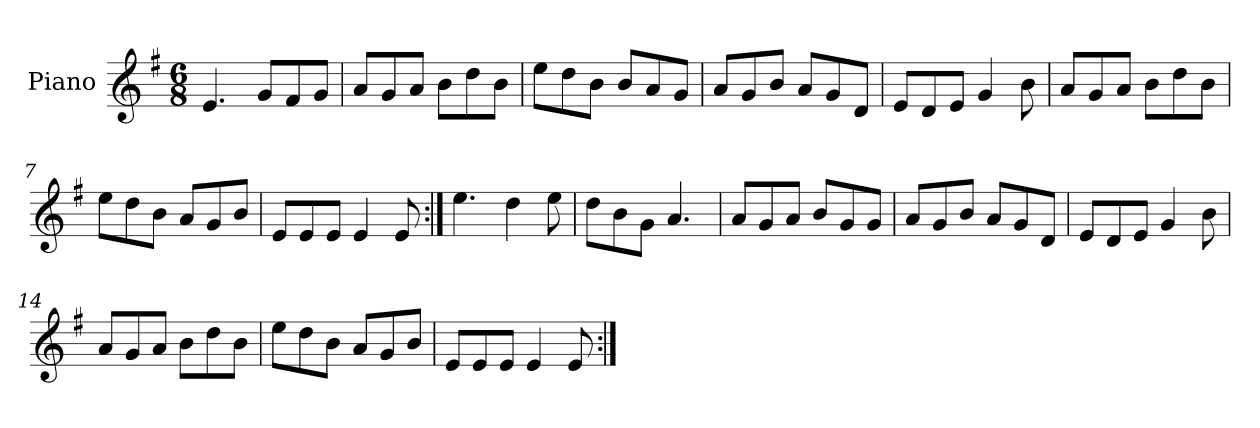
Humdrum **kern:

**kern
*part1
*staff1
*I"Piano
*I'Pno
*clefG2
*k[f#]
*e:
*M6/8
=1
4.e/
8g/L
8f#/
8g/J
=2
8a/L
8g/
8a/J
8b\L
8dd\
8b\J
=3
8ee\L
8dd\
8b\J
8b/L
8a/
8g/J
=4
8a/L
8g/
8b/J
8a/L
8g/
8d/J
=5
8e/L
8d/
8e/J
4g/
8b\
=6
8a/L
8g/
8a/J
8b\L
8dd\
8b\J
!!LO:LB:g=z
=7
8ee\L
8dd\
8b\J
8a/L
8g/
8b/J
=8
8e/L
8e/
8e/J
4e/
8e/
=9:|!
4.ee\
4dd\
8ee\
=10
8dd\L
8b\
8g\J
4.a/
=11
8a/L
8g/
8a/J
8b/L
8g/
8g/J
=12
8a/L
8g/
8b/J
8a/L
8g/
8d/J
!!LO:LB:g=z
=13
8e/L
8d/
8e/J
4g/
8b\
=14
8a/L
8g/
8a/J
8b\L
8dd\
8b\J
=15
8ee\L
8dd\
8b\J
8a/L
8g/
8b/J
=16
8e/L
8e/
8e/J
4e/
8e/
=:|!
*-
